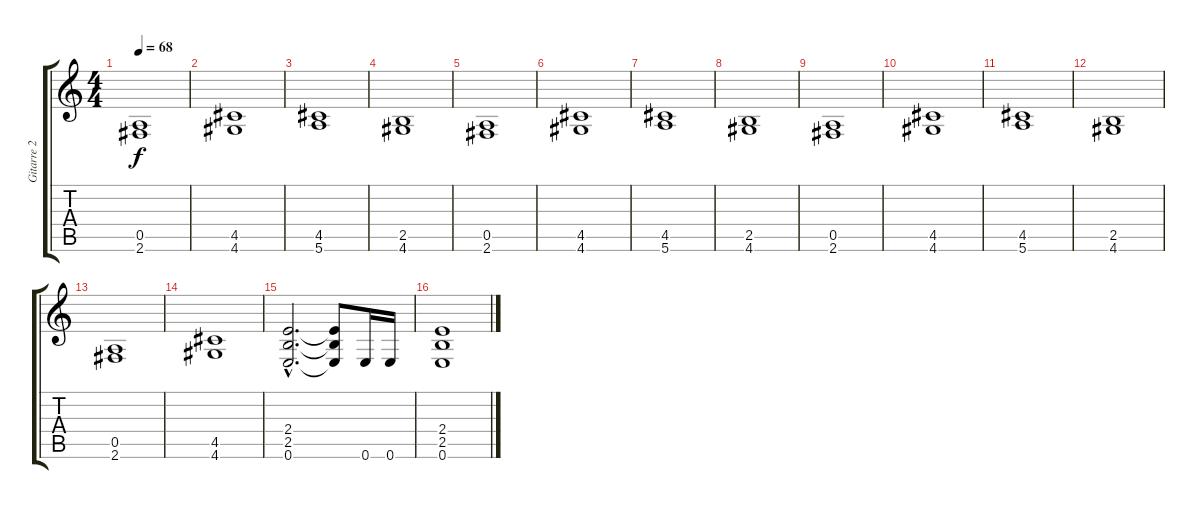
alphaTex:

\track ("Gitarre 2" "Gitarre 2") {instrument distortionguitar}
\staff {score tabs}
\tuning (E4 B3 G3 D3 A2 E2) {hide}
\ts (4 4)
\tempo 68
\clef g2
\ks c
(0.5 2.6).1{dy f} |
(4.5 4.6).1 |
(4.5 5.6).1 |
(2.5 4.6).1 |
(0.5 2.6).1 |
(4.5 4.6).1 |
(4.5 5.6).1 |
(2.5 4.6).1 |
(0.5 2.6).1 |
(4.5 4.6).1 |
(4.5 5.6).1 |
(2.5 4.6).1 |
(0.5 2.6).1 |
(4.5 4.6).1 |
(2.4{hac} 2.5{hac} 0.6{hac}).2{d} (2.4{t} 2.5{t} 0.6{t}).8 0.6.16 0.6.16 |
(2.4 2.5 0.6).1
